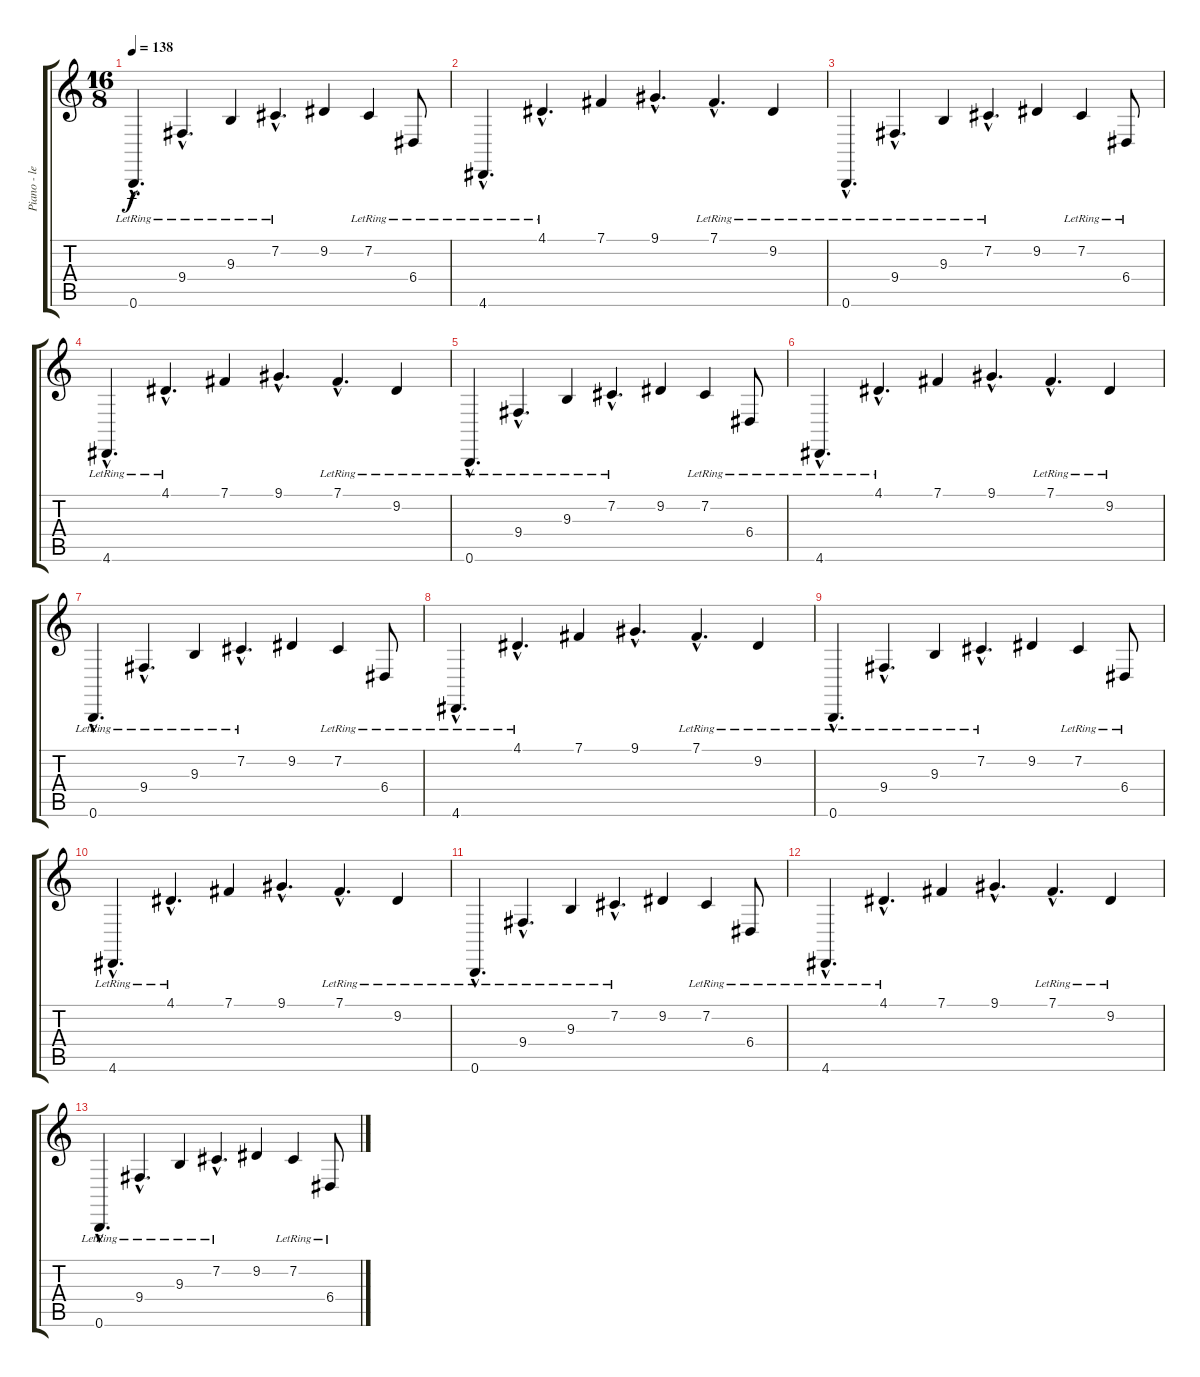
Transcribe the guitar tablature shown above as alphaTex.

\track ("Piano - left" "Piano - le") {instrument electricgrandpiano}
\staff {score tabs}
\tuning (B3 Gb3 D3 A2 E2 B1) {hide}
\ts (16 8)
\tempo 138
\clef g2
\ks c
0.6{hac lr}.4{d dy f} 9.4{hac lr}.4{d} 9.3{lr}.4 7.2{hac lr}.4{d} 9.2.4 7.2{lr}.4 6.4{lr}.8 |
4.6{hac lr}.4{d volume 13} 4.1{hac lr}.4{d} 7.1.4 9.1{hac}.4{d} 7.1{hac lr}.4{d} 9.2{lr}.4 |
0.6{hac lr}.4{d} 9.4{hac lr}.4{d} 9.3{lr}.4 7.2{hac lr}.4{d} 9.2.4 7.2{lr}.4 6.4{lr}.8 |
4.6{hac lr}.4{d volume 9} 4.1{hac lr}.4{d} 7.1.4 9.1{hac}.4{d} 7.1{hac lr}.4{d} 9.2{lr}.4 |
0.6{hac lr}.4{d} 9.4{hac lr}.4{d} 9.3{lr}.4 7.2{hac lr}.4{d} 9.2.4 7.2{lr}.4 6.4{lr}.8 |
4.6{hac lr}.4{d volume 6} 4.1{hac lr}.4{d} 7.1.4 9.1{hac}.4{d} 7.1{hac lr}.4{d} 9.2{lr}.4 |
0.6{hac lr}.4{d} 9.4{hac lr}.4{d} 9.3{lr}.4 7.2{hac lr}.4{d} 9.2.4 7.2{lr}.4 6.4{lr}.8 |
4.6{hac lr}.4{d volume 3} 4.1{hac lr}.4{d} 7.1.4 9.1{hac}.4{d} 7.1{hac lr}.4{d} 9.2{lr}.4 |
0.6{hac lr}.4{d} 9.4{hac lr}.4{d} 9.3{lr}.4 7.2{hac lr}.4{d} 9.2.4 7.2{lr}.4 6.4{lr}.8 |
4.6{hac lr}.4{d volume 1} 4.1{hac lr}.4{d} 7.1.4 9.1{hac}.4{d} 7.1{hac lr}.4{d} 9.2{lr}.4 |
0.6{hac lr}.4{d} 9.4{hac lr}.4{d} 9.3{lr}.4 7.2{hac lr}.4{d} 9.2.4 7.2{lr}.4 6.4{lr}.8 |
4.6{hac lr}.4{d} 4.1{hac lr}.4{d} 7.1.4 9.1{hac}.4{d} 7.1{hac lr}.4{d} 9.2{lr}.4 |
0.6{hac lr}.4{d} 9.4{hac lr}.4{d} 9.3{lr}.4 7.2{hac lr}.4{d} 9.2.4 7.2{lr}.4 6.4{lr}.8
